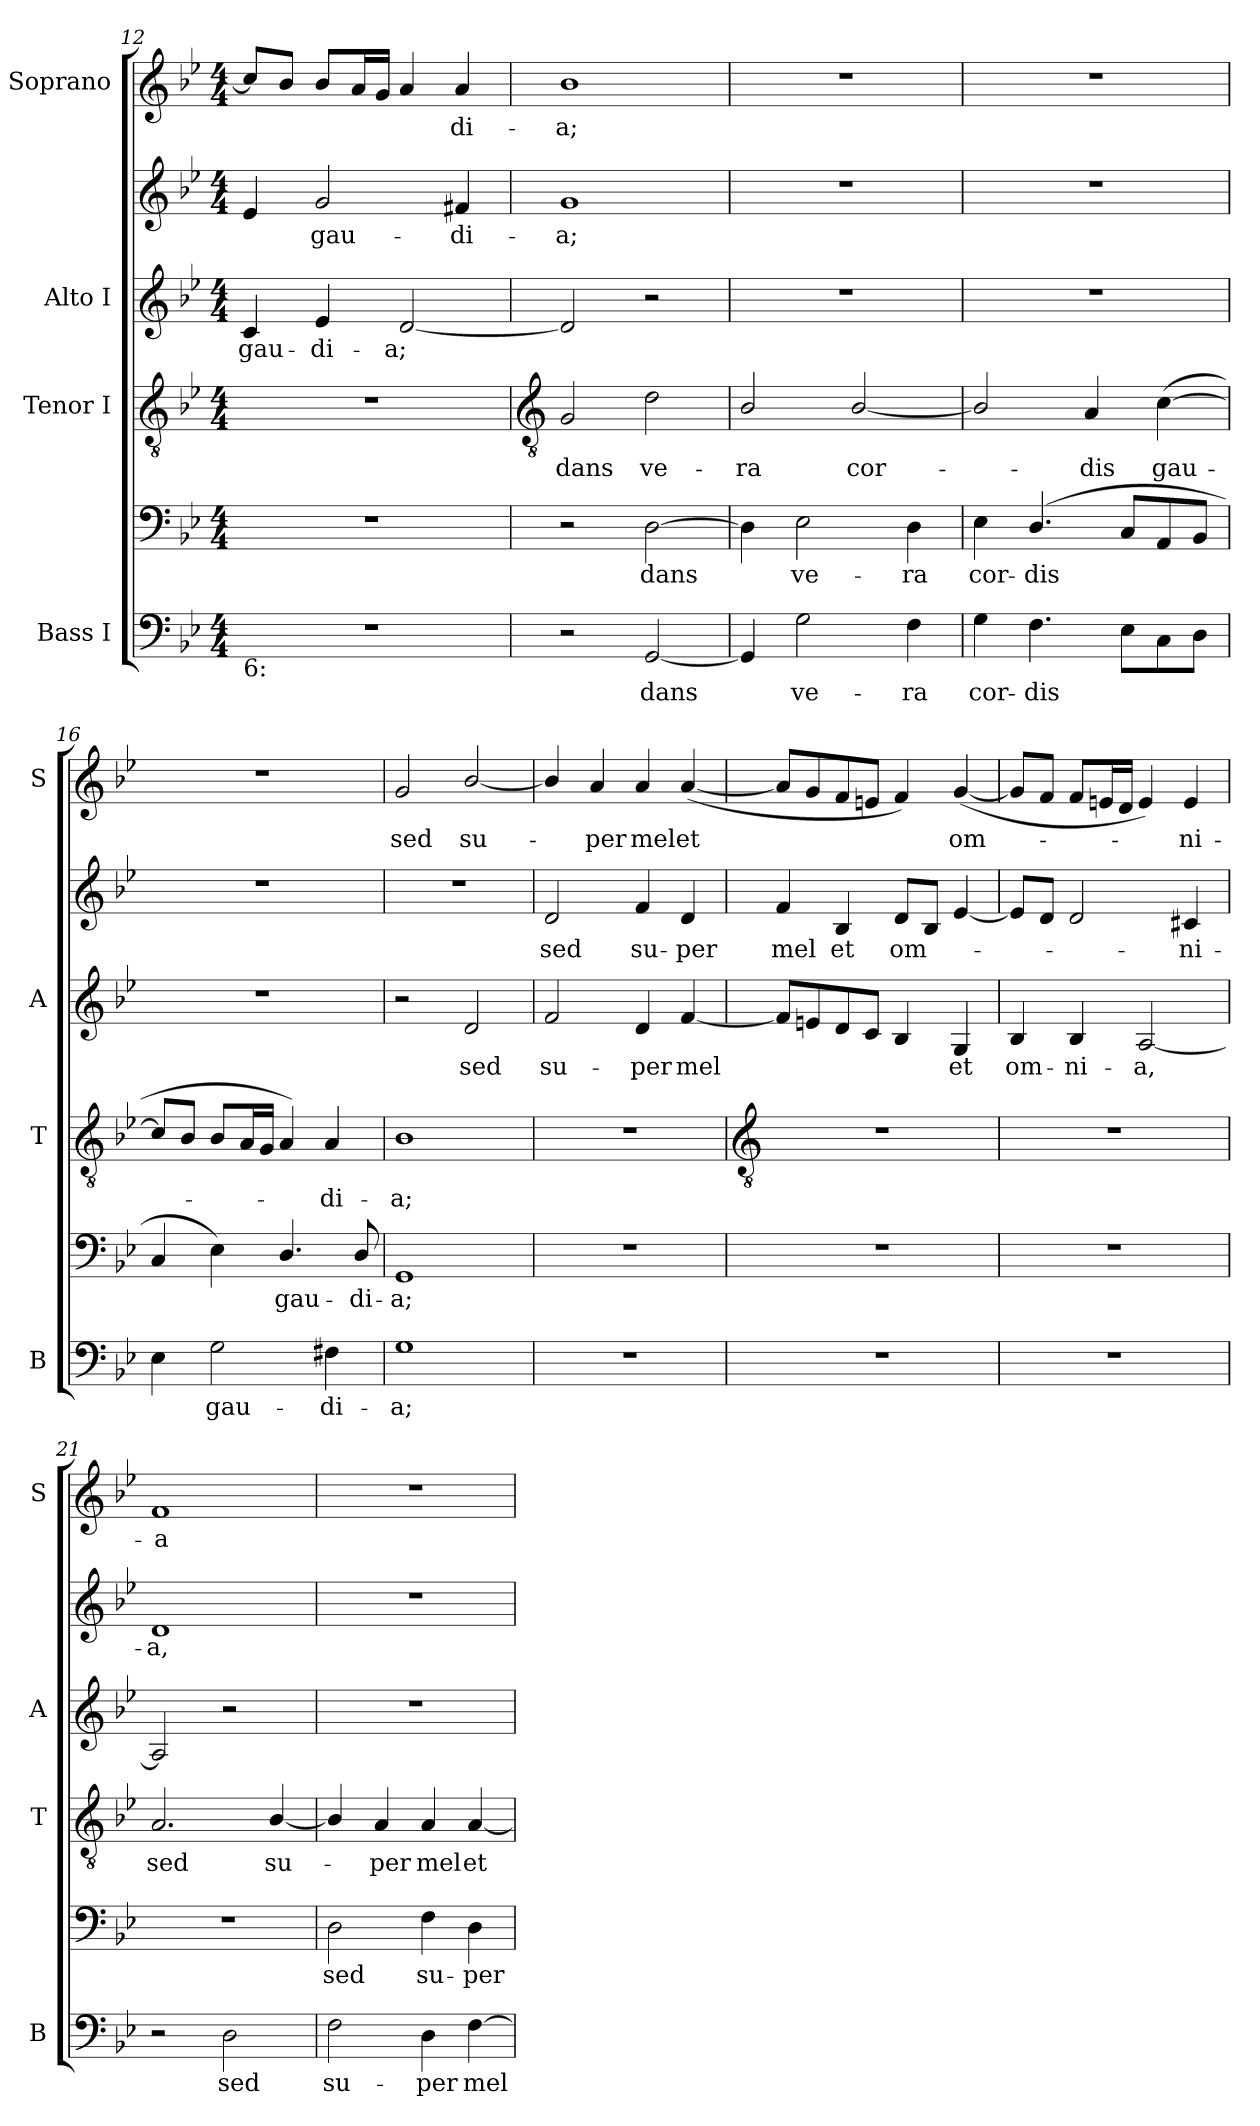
**kern	**text	**kern	**text	**kern	**text	**kern	**text	**kern	**text	**kern	**text
*part4	*part4	*part4	*part4	*part3	*part3	*part2	*part2	*part2	*part2	*part1	*part1
*staff6	*staff6	*staff5	*staff5	*staff4	*staff4	*staff3	*staff3	*staff2	*staff2	*staff1	*staff1
*I"Bass I	*	*	*	*I"Tenor I	*	*I"Alto I	*	*	*	*I"Soprano	*
*I'B	*	*	*	*I'T	*	*I'A	*	*	*	*I'S	*
*clefF4	*	*clefF4	*	*clefGv2	*	*clefG2	*	*clefG2	*	*clefG2	*
*k[b-e-]	*	*k[b-e-]	*	*k[b-e-]	*	*k[b-e-]	*	*k[b-e-]	*	*k[b-e-]	*
*B-:	*	*B-:	*	*B-:	*	*B-:	*	*B-:	*	*B-:	*
*M4/4	*	*M4/4	*	*M4/4	*	*M4/4	*	*M4/4	*	*M4/4	*
=12	=12	=12	=12	=12	=12	=12	=12	=12	=12	=12	=12
!LO:TX:b:t=6&colon;	!	!	!	!	!	!	!	!	!	!	!
!	!	!	!	!	!	!	!LO:LY:b	!	!	!	!
1r	.	1r	.	1r	.	4c	-gau-	4e-	.	8cc/L]	.
.	.	.	.	.	.	.	.	.	.	8b-/J	.
!	!	!	!	!	!	!	!LO:LY:b	!	!LO:LY:b	!	!
.	.	.	.	.	.	4e-	-di-	2g	gau-	8b-L	.
.	.	.	.	.	.	.	.	.	.	16aL	.
.	.	.	.	.	.	.	.	.	.	16gJJ	.
!	!	!	!	!	!	!	!LO:LY:b	!	!	!	!
.	.	.	.	.	.	[2d	-a;	.	.	4a	.
!	!	!	!	!	!	!	!	!	!LO:LY:b	!	!LO:LY:b
.	.	.	.	.	.	.	.	4f#X	-di-	4a	di-
!!LO:LB:g=z
=13	=13	=13	=13	=13	=13	=13	=13	=13	=13	=13	=13
*	*	*	*	*clefGv2	*	*	*	*	*	*	*
!	!	!	!	!	!LO:LY:b	!	!	!	!LO:LY:b	!	!LO:LY:b
2r	.	2r	.	2G	dans	2d]	.	1g	a;	1b-	-a;
!	!LO:LY:b	!	!LO:LY:b	!	!LO:LY:b	!	!	!	!	!	!
[2GG	dans	[2D	dans	2d	ve-	2r	.	.	.	.	.
=14	=14	=14	=14	=14	=14	=14	=14	=14	=14	=14	=14
!	!	!	!	!	!LO:LY:b	!	!	!	!	!	!
4GG]	.	4D]	.	2B-/	-ra	1r	.	1r	.	1r	.
!	!LO:LY:b	!	!LO:LY:b	!	!	!	!	!	!	!	!
2G	ve-	2E-	ve-	.	.	.	.	.	.	.	.
!	!	!	!	!	!LO:LY:b	!	!	!	!	!	!
.	.	.	.	[2B-/	cor-	.	.	.	.	.	.
!	!LO:LY:b	!	!LO:LY:b	!	!	!	!	!	!	!	!
4F	-ra	4D	-ra	.	.	.	.	.	.	.	.
=15	=15	=15	=15	=15	=15	=15	=15	=15	=15	=15	=15
!	!LO:LY:b	!	!LO:LY:b	!	!	!	!	!	!	!	!
4G	cor-	4E-	cor-	2B-/]	.	1r	.	1r	.	1r	.
!	!LO:LY:b	!	!LO:LY:b	!	!	!	!	!	!	!	!
4.F	-dis	(<4.D/	-dis	.	.	.	.	.	.	.	.
!	!	!	!	!	!LO:LY:b	!	!	!	!	!	!
.	.	.	.	4A	dis	.	.	.	.	.	.
8E-L	.	8CL	.	.	.	.	.	.	.	.	.
!	!	!	!	!	!LO:LY:b	!	!	!	!	!	!
8C	.	8AA	.	(<[4c	gau-	.	.	.	.	.	.
8DJ	.	8BB-J	.	.	.	.	.	.	.	.	.
=16	=16	=16	=16	=16	=16	=16	=16	=16	=16	=16	=16
4E-	.	4C	.	8c/L]	.	1r	.	1r	.	1r	.
.	.	.	.	8B-/J	.	.	.	.	.	.	.
!	!LO:LY:b	!	!	!	!	!	!	!	!	!	!
2G	-gau-	4E-)	.	8B-L	.	.	.	.	.	.	.
.	.	.	.	16AL	.	.	.	.	.	.	.
.	.	.	.	16GJJ	.	.	.	.	.	.	.
!	!	!	!LO:LY:b	!	!	!	!	!	!	!	!
.	.	4.D/	gau-	4A)	.	.	.	.	.	.	.
!	!LO:LY:b	!	!	!	!LO:LY:b	!	!	!	!	!	!
4F#X	-di-	.	.	4A	di-	.	.	.	.	.	.
!	!	!	!LO:LY:b	!	!	!	!	!	!	!	!
.	.	8D/	-di-	.	.	.	.	.	.	.	.
=17	=17	=17	=17	=17	=17	=17	=17	=17	=17	=17	=17
!	!LO:LY:b	!	!LO:LY:b	!	!LO:LY:b	!	!	!	!	!	!LO:LY:b
1G	a;	1GG	-a;	1B-	-a;	2r	.	1r	.	2g	sed
!	!	!	!	!	!	!	!LO:LY:b	!	!	!	!LO:LY:b
.	.	.	.	.	.	2d	sed	.	.	[2b-/	su-
=18	=18	=18	=18	=18	=18	=18	=18	=18	=18	=18	=18
!	!	!	!	!	!	!	!LO:LY:b	!	!LO:LY:b	!	!
1r	.	1r	.	1r	.	2f	su-	2d	sed	4b-/]	.
!	!	!	!	!	!	!	!	!	!	!	!LO:LY:b
.	.	.	.	.	.	.	.	.	.	4a	per
!	!	!	!	!	!	!	!LO:LY:b	!	!LO:LY:b	!	!LO:LY:b
.	.	.	.	.	.	4d	-per	4f	su-	4a	mel
!	!	!	!	!	!	!	!LO:LY:b	!	!LO:LY:b	!	!LO:LY:b
.	.	.	.	.	.	(<[4f	mel	4d	-per	(<[4a	et
!!LO:LB:g=z
=19	=19	=19	=19	=19	=19	=19	=19	=19	=19	=19	=19
*	*	*	*	*clefGv2	*	*	*	*	*	*	*
!	!	!	!	!	!	!	!	!	!LO:LY:b	!	!
1r	.	1r	.	1r	.	8fL]	.	4f	mel	8aL]	.
.	.	.	.	.	.	8en	.	.	.	8g	.
!	!	!	!	!	!	!	!	!	!LO:LY:b	!	!
.	.	.	.	.	.	8d	.	4B-	et	8f	.
.	.	.	.	.	.	8cJ	.	.	.	8enJ	.
!	!	!	!	!	!	!	!	!	!LO:LY:b	!	!
.	.	.	.	.	.	4B-/	.	8dL	om-	4f)	.
.	.	.	.	.	.	.	.	8B-J	.	.	.
!	!	!	!	!	!	!	!LO:LY:b	!	!	!	!LO:LY:b
.	.	.	.	.	.	4G	et	[4e-	.	(<[4g	om-
=20	=20	=20	=20	=20	=20	=20	=20	=20	=20	=20	=20
!	!	!	!	!	!	!	!LO:LY:b	!	!	!	!
1r	.	1r	.	1r	.	4B-/	-om-	8e-L]	.	8gL]	.
.	.	.	.	.	.	.	.	8dJ	.	8fJ	.
!	!	!	!	!	!	!	!LO:LY:b	!	!	!	!
.	.	.	.	.	.	4B-/	-ni-	2d)	.	8fL	.
.	.	.	.	.	.	.	.	.	.	16enL	.
.	.	.	.	.	.	.	.	.	.	16dJJ	.
!	!	!	!	!	!	!	!LO:LY:b	!	!	!	!
.	.	.	.	.	.	[2A	-a,	.	.	4e)	.
!	!	!	!	!	!	!	!	!	!LO:LY:b	!	!LO:LY:b
.	.	.	.	.	.	.	.	4c#X	ni-	4e	ni-
=21	=21	=21	=21	=21	=21	=21	=21	=21	=21	=21	=21
!	!	!	!	!	!LO:LY:b	!	!	!	!LO:LY:b	!	!LO:LY:b
2r	.	1r	.	2.A	sed	2A]	.	1d	a,	1f	-a
!	!LO:LY:b	!	!	!	!	!	!	!	!	!	!
2D	sed	.	.	.	.	2r	.	.	.	.	.
!	!	!	!	!	!LO:LY:b	!	!	!	!	!	!
.	.	.	.	[4B-/	su-	.	.	.	.	.	.
=22	=22	=22	=22	=22	=22	=22	=22	=22	=22	=22	=22
!	!LO:LY:b	!	!LO:LY:b	!	!	!	!	!	!	!	!
2F	su-	2D	sed	4B-/]	.	1r	.	1r	.	1r	.
!	!	!	!	!	!LO:LY:b	!	!	!	!	!	!
.	.	.	.	4A	per	.	.	.	.	.	.
!	!LO:LY:b	!	!LO:LY:b	!	!LO:LY:b	!	!	!	!	!	!
4D	-per	4F	su-	4A	mel	.	.	.	.	.	.
!	!LO:LY:b	!	!LO:LY:b	!	!LO:LY:b	!	!	!	!	!	!
[4F	mel	4D	-per	[4A	et	.	.	.	.	.	.
=	=	=	=	=	=	=	=	=	=	=	=
*-	*-	*-	*-	*-	*-	*-	*-	*-	*-	*-	*-
